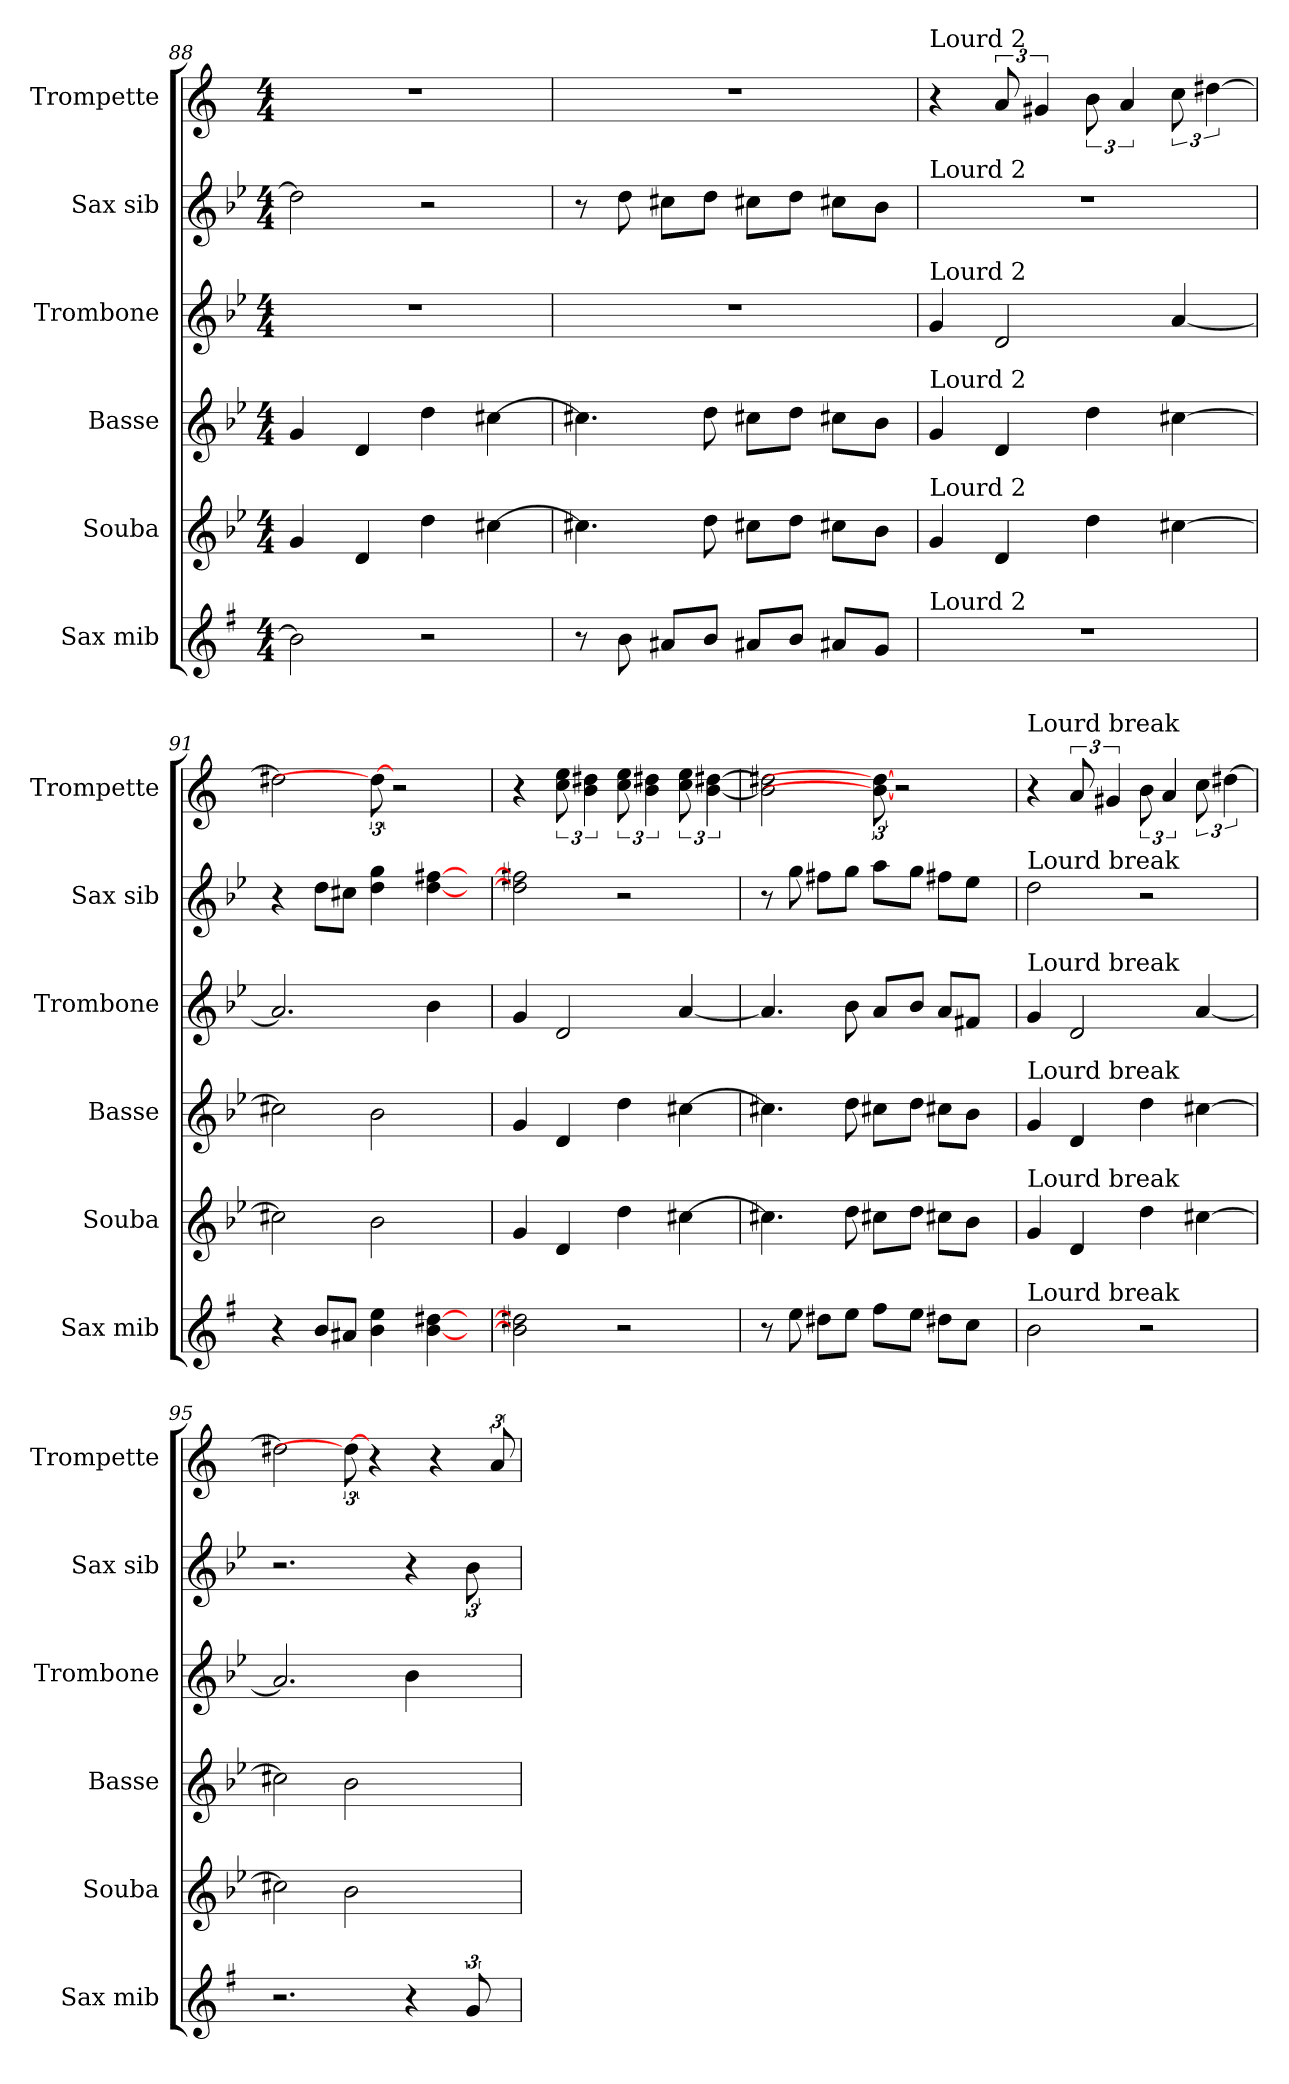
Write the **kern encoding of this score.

**kern	**kern	**kern	**kern	**kern	**kern
*part6	*part5	*part4	*part3	*part2	*part1
*staff6	*staff5	*staff4	*staff3	*staff2	*staff1
*I"Sax mib	*I"Souba	*I"Basse	*I"Trombone	*I"Sax sib	*I"Trompette
*I'Sax mib	*I'Souba	*I'Basse	*I'Trombone	*I'Sax sib	*I'Trompette
*clefG2	*clefG2	*clefG2	*clefG2	*clefG2	*clefG2
*ITrd5c9	*ITrd15c26	*ITrd8c14	*ITrd8c14	*ITrd8c14	*ITrd1c2
*k[b-e-]	*k[b-e-]	*k[b-e-]	*k[b-e-]	*k[b-e-]	*k[b-e-]
*M4/4	*M4/4	*M4/4	*M4/4	*M4/4	*M4/4
=88	=88	=88	=88	=88	=88
2d]	4GG	4G	1r	2d]	1r
.	4DD	4D	.	.	.
2r	4D	4d	.	2r	.
.	[4C#X	[4c#X	.	.	.
=89	=89	=89	=89	=89	=89
8r	4.C#X]	4.c#X]	1r	8r	1r
8d	.	.	.	8d	.
8c#XL	.	.	.	8c#XL	.
8dJ	8D	8d	.	8dJ	.
8c#XL	8C#XL	8c#XL	.	8c#XL	.
8dJ	8DJ	8dJ	.	8dJ	.
8c#XL	8C#XL	8c#XL	.	8c#XL	.
8B-J	8BB-J	8B-J	.	8B-J	.
=90	=90	=90	=90	=90	=90
!	!	!	!	!	!LO:TX:t=Lourd 2
!	!	!	!	!LO:TX:t=Lourd 2	!
!	!	!	!LO:TX:t=Lourd 2	!	!
!	!	!LO:TX:t=Lourd 2	!	!	!
!	!LO:TX:t=Lourd 2	!	!	!	!
!LO:TX:t=Lourd 2	!	!	!	!	!
1r	4GG	4G	4G	1r	4r
.	4DD	4D	2D	.	12g
.	.	.	.	.	6f#X
.	4D	4d	.	.	12a
.	.	.	.	.	6g
.	[4C#X	[4c#X	[4A	.	12b-
.	.	.	.	.	[6cc#X
=91	=91	=91	=91	=91	=91
4r	2C#X]	2c#X]	2.A]	4r	2cc#X]
8dL	.	.	.	8dL	.
8c#XJ	.	.	.	8c#XJ	.
4d 4g	2BB-	2B-	.	4d 4g	12cc#_
.	.	.	.	.	2r
[4d [4f#X	.	.	4B-	[4d [4f#X	.
12ryy	12ryy	12ryy	12ryy	12ryy	.
=92	=92	=92	=92	=92	=92
2d] 2f#X]	4GG	4G	4G	2d] 2f#X]	4r
.	4DD	4D	2D	.	12b- 12dd
.	.	.	.	.	6a 6cc#X
2r	4D	4d	.	2r	12b- 12dd
.	.	.	.	.	6a 6cc#X
.	[4C#X	[4c#X	[4A	.	12b- 12dd
.	.	.	.	.	[6a [6cc#X
=93	=93	=93	=93	=93	=93
8r	4.C#X]	4.c#X]	4.A]	8r	2a] 2cc#X]
8g	.	.	.	8g	.
8f#XL	.	.	.	8f#XL	.
8gJ	8D	8d	8B-	8gJ	.
8aL	8C#XL	8c#XL	8AL	8aL	12a_ 12cc#_
.	.	.	.	.	2r
8gJ	8DJ	8dJ	8B-J	8gJ	.
8f#XL	8C#XL	8c#XL	8AL	8f#XL	.
8e-J	8BB-J	8B-J	8F#XJ	8e-J	.
12ryy	12ryy	12ryy	12ryy	12ryy	.
=94	=94	=94	=94	=94	=94
!	!	!	!	!	!LO:TX:t=Lourd break
!	!	!	!	!LO:TX:t=Lourd break	!
!	!	!	!LO:TX:t=Lourd break	!	!
!	!	!LO:TX:t=Lourd break	!	!	!
!	!LO:TX:t=Lourd break	!	!	!	!
!LO:TX:t=Lourd break	!	!	!	!	!
2d	4GG	4G	4G	2d	4r
.	4DD	4D	2D	.	12g
.	.	.	.	.	6f#X
2r	4D	4d	.	2r	12a
.	.	.	.	.	6g
.	[4C#X	[4c#X	[4A	.	12b-
.	.	.	.	.	[6cc#X
=95	=95	=95	=95	=95	=95
2.r	2C#X]	2c#X]	2.A]	2.r	2cc#X]
.	2BB-	2B-	.	.	12cc#_
.	.	.	.	.	4r
4r	.	.	4B-	4r	.
.	.	.	.	.	4r
12B-	6ryy	6ryy	6ryy	12B-	.
12ryy	.	.	.	12ryy	12g
=	=	=	=	=	=
*-	*-	*-	*-	*-	*-
